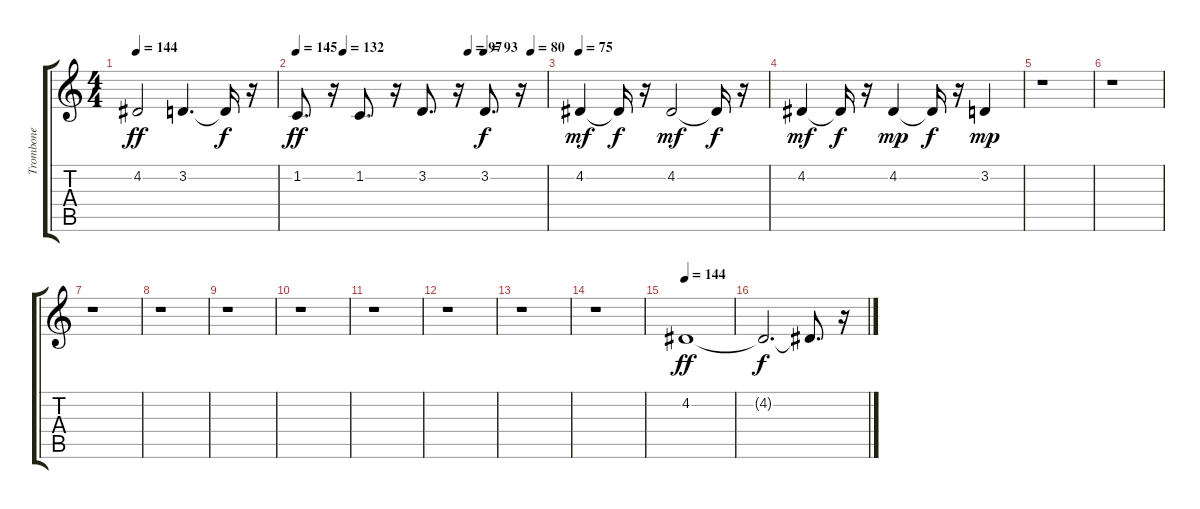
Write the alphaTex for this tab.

\track ("Trombone" "Trombone") {instrument trombone}
\staff {score tabs}
\tuning (E4 B3 G3 D3 A2 E2) {hide}
\ts (4 4)
\tempo 144
\clef g2
\ks c
4.2.2{dy ff} 3.2.4{d} 3.2{t}.16{dy f} r.16 |
\tempo 145
\tempo (132 0.1875)
\tempo (97 0.6875)
\tempo (93 0.75)
\tempo (80 0.9375)
1.2.8{d dy ff} r.16 1.2.8{d} r.16 3.2.8{d} r.16 3.2.8{d dy f} r.16 |
\tempo 75
4.2.4{dy mf} 4.2{t}.16{dy f} r.16 4.2.2{dy mf} 4.2{t}.16{dy f} r.16 |
4.2.4{dy mf} 4.2{t}.16{dy f} r.16 4.2.4{dy mp} 4.2{t}.16{dy f} r.16 3.2.4{dy mp} |
r.1 |
r.1 |
r.1 |
r.1 |
r.1 |
r.1 |
r.1 |
r.1 |
r.1 |
r.1 |
\tempo 144
4.2.1{dy ff} |
4.2{t}.2{d dy f} 4.2{t}.8{d} r.16
